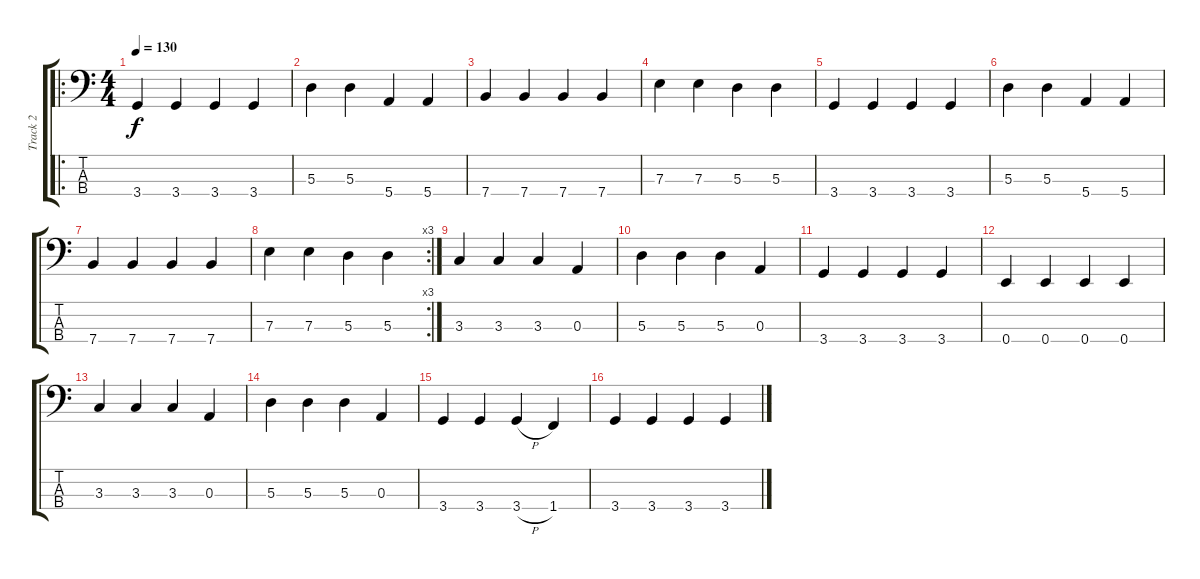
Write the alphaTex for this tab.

\track ("Track 2" "Track 2") {instrument electricbassfinger}
\staff {score tabs}
\tuning (G2 D2 A1 E1) {hide}
\ro
\ts (4 4)
\tempo 130
\clef f4
\ks c
3.4.4{dy f} 3.4.4 3.4.4 3.4.4 |
5.3.4 5.3.4 5.4.4 5.4.4 |
7.4.4 7.4.4 7.4.4 7.4.4 |
7.3.4 7.3.4 5.3.4 5.3.4 |
3.4.4 3.4.4 3.4.4 3.4.4 |
5.3.4 5.3.4 5.4.4 5.4.4 |
7.4.4 7.4.4 7.4.4 7.4.4 |
\rc 3
7.3.4 7.3.4 5.3.4 5.3.4 |
3.3.4 3.3.4 3.3.4 0.3.4 |
5.3.4 5.3.4 5.3.4 0.3.4 |
3.4.4 3.4.4 3.4.4 3.4.4 |
0.4.4 0.4.4 0.4.4 0.4.4 |
3.3.4 3.3.4 3.3.4 0.3.4 |
5.3.4 5.3.4 5.3.4 0.3.4 |
3.4.4 3.4.4 3.4{h}.4 1.4.4 |
3.4.4 3.4.4 3.4.4 3.4.4
